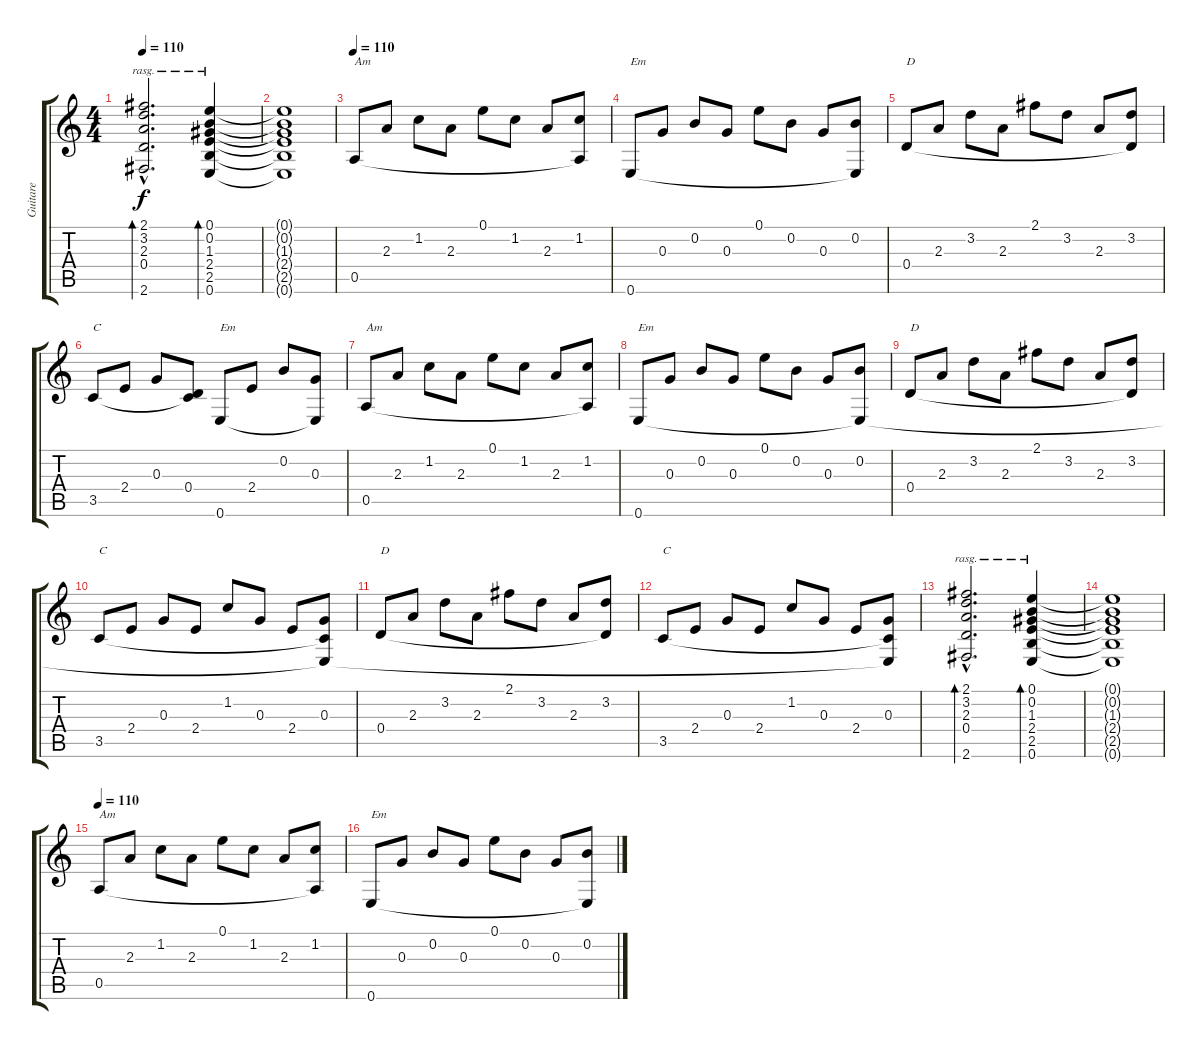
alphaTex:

\track ("Guitare" "Guitare") {instrument acousticguitarnylon}
\staff {score tabs}
\tuning (E4 B3 G3 D3 A2 E2) {hide}
\ts (4 4)
\tempo 110
\clef g2
\ks c
(2.1{hac} 3.2{hac} 2.3{hac} 0.4{hac} 2.6{hac}).2{d bd 240 rasg ii dy f} (0.1 0.2 1.3 2.4 2.5 0.6).4{bd 240 rasg ii} |
(0.1{t} 0.2{t} 1.3{t} 2.4{t} 2.5{t} 0.6{t}).1 |
\tempo 110
0.5.8{txt "Am"} 2.3.8 1.2.8 2.3.8 0.1.8 1.2.8 2.3.8 (1.2 0.5{t}).8 |
0.6.8{txt "Em"} 0.3.8 0.2.8 0.3.8 0.1.8 0.2.8 0.3.8 (0.2 0.6{t}).8 |
0.4.8{txt "D"} 2.3.8 3.2.8 2.3.8 2.1.8 3.2.8 2.3.8 (3.2 0.4{t}).8 |
3.5.8{txt "C"} 2.4.8 0.3.8 (0.4 3.5{t}).8 0.6.8{txt "Em"} 2.4.8 0.2.8 (0.3 0.6{t}).8 |
0.5.8{txt "Am"} 2.3.8 1.2.8 2.3.8 0.1.8 1.2.8 2.3.8 (1.2 0.5{t}).8 |
0.6.8{txt "Em"} 0.3.8 0.2.8 0.3.8 0.1.8 0.2.8 0.3.8 (0.2 0.6{t}).8 |
0.4.8{txt "D"} 2.3.8 3.2.8 2.3.8 2.1.8 3.2.8 2.3.8 (3.2 0.4{t}).8 |
3.5.8{txt "C"} 2.4.8 0.3.8 2.4.8 1.2.8 0.3.8 2.4.8 (0.3 3.5{t} 0.6{t}).8 |
0.4.8{txt "D"} 2.3.8 3.2.8 2.3.8 2.1.8 3.2.8 2.3.8 (3.2 0.4{t}).8 |
3.5.8{txt "C"} 2.4.8 0.3.8 2.4.8 1.2.8 0.3.8 2.4.8 (0.3 3.5{t} 0.6{t}).8 |
(2.1{hac} 3.2{hac} 2.3{hac} 0.4{hac} 2.6{hac}).2{d bd 240 rasg ii} (0.1 0.2 1.3 2.4 2.5 0.6).4{bd 240 rasg ii} |
(0.1{t} 0.2{t} 1.3{t} 2.4{t} 2.5{t} 0.6{t}).1 |
\tempo 110
0.5.8{txt "Am"} 2.3.8 1.2.8 2.3.8 0.1.8 1.2.8 2.3.8 (1.2 0.5{t}).8 |
0.6.8{txt "Em"} 0.3.8 0.2.8 0.3.8 0.1.8 0.2.8 0.3.8 (0.2 0.6{t}).8
